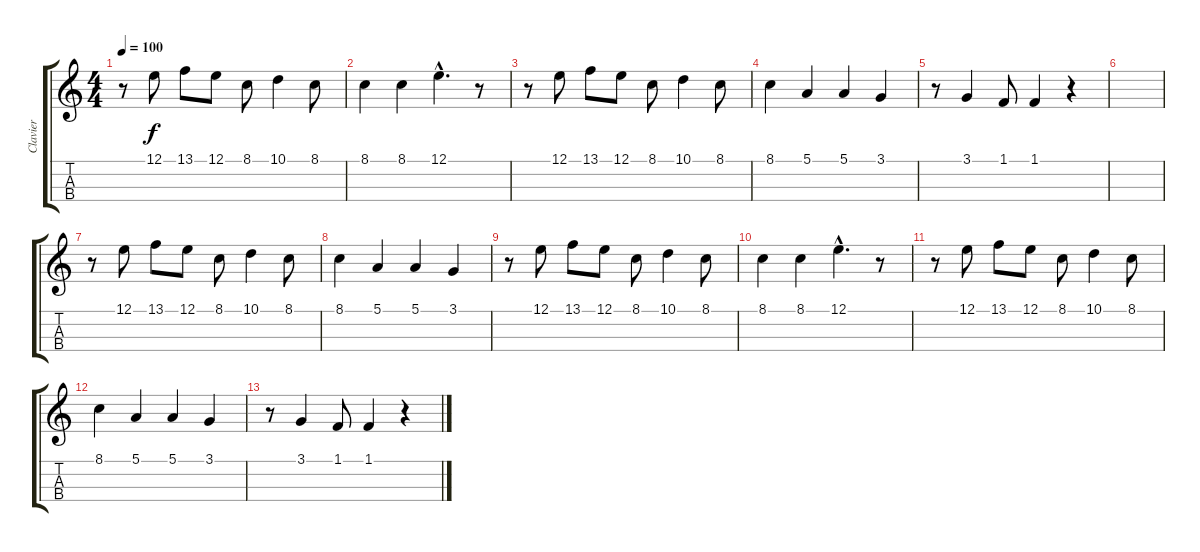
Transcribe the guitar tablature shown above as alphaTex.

\track ("Clavier" "Clavier") {instrument electricgrandpiano}
\staff {score tabs}
\tuning (E4 B3 G3 D3) {hide}
\ts (4 4)
\tempo 100
\clef g2
\ks c
r.8{dy f} 12.1.8 13.1.8 12.1.8 8.1.8 10.1.4 8.1.8 |
8.1.4 8.1.4 12.1{hac}.4{d} r.8 |
r.8 12.1.8 13.1.8 12.1.8 8.1.8 10.1.4 8.1.8 |
8.1.4 5.1.4 5.1.4 3.1.4 |
r.8 3.1.4 1.1.8 1.1.4 r.4 |
|
r.8 12.1.8 13.1.8 12.1.8 8.1.8 10.1.4 8.1.8 |
8.1.4 5.1.4 5.1.4 3.1.4 |
r.8 12.1.8 13.1.8 12.1.8 8.1.8 10.1.4 8.1.8 |
8.1.4 8.1.4 12.1{hac}.4{d} r.8 |
r.8 12.1.8 13.1.8 12.1.8 8.1.8 10.1.4 8.1.8 |
8.1.4 5.1.4 5.1.4 3.1.4 |
r.8 3.1.4 1.1.8 1.1.4 r.4
